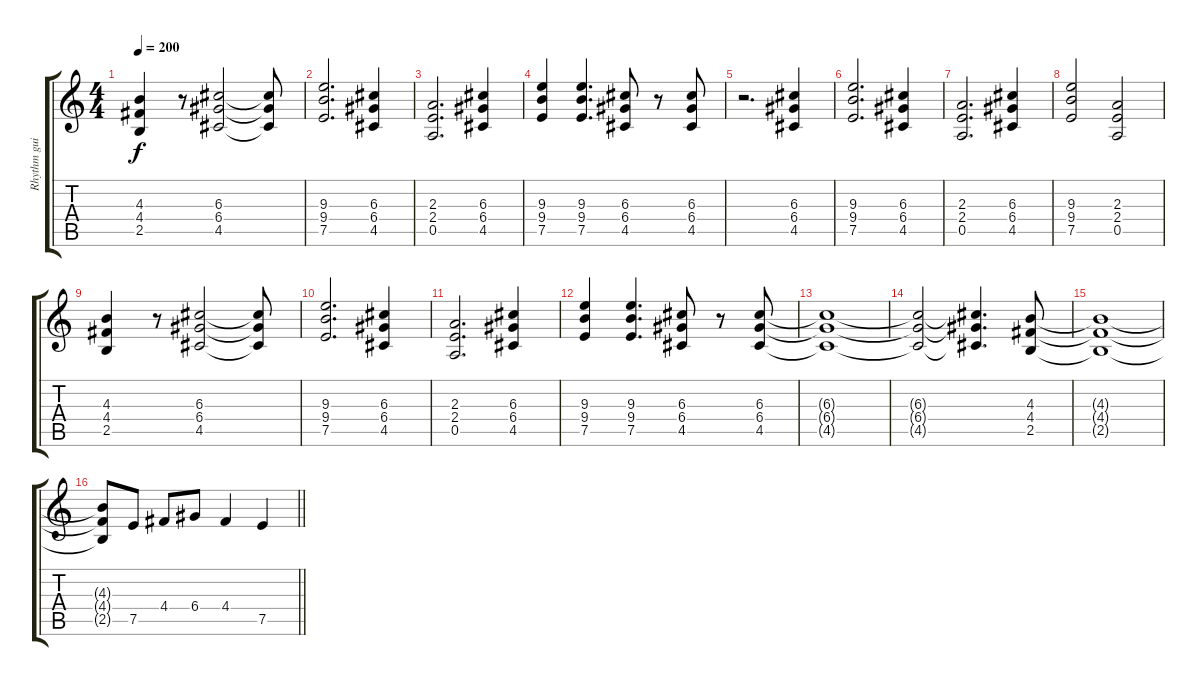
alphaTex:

\track ("Rhythm guitar 1" "Rhythm gui") {instrument distortionguitar}
\staff {score tabs}
\tuning (E4 B3 G3 D3 A2 E2) {hide}
\ts (4 4)
\tempo 200
\clef g2
\ks c
(4.3 4.4 2.5).4{dy f} r.8 (6.3 6.4 4.5).2 (6.3{t} 6.4{t} 4.5{t}).8 |
(9.3 9.4 7.5).2{d} (6.3 6.4 4.5).4 |
(2.3 2.4 0.5).2{d} (6.3 6.4 4.5).4 |
(9.3 9.4 7.5).4 (9.3 9.4 7.5).4{d} (6.3 6.4 4.5).8 r.8 (6.3 6.4 4.5).8 |
r.2{d} (6.3 6.4 4.5).4 |
(9.3 9.4 7.5).2{d} (6.3 6.4 4.5).4 |
(2.3 2.4 0.5).2{d} (6.3 6.4 4.5).4 |
(9.3 9.4 7.5).2 (2.3 2.4 0.5).2 |
(4.3 4.4 2.5).4 r.8 (6.3 6.4 4.5).2 (6.3{t} 6.4{t} 4.5{t}).8 |
(9.3 9.4 7.5).2{d} (6.3 6.4 4.5).4 |
(2.3 2.4 0.5).2{d} (6.3 6.4 4.5).4 |
(9.3 9.4 7.5).4 (9.3 9.4 7.5).4{d} (6.3 6.4 4.5).8 r.8 (6.3 6.4 4.5).8 |
(6.3{t} 6.4{t} 4.5{t}).1 |
(6.3{t} 6.4{t} 4.5{t}).2 (6.3{t} 6.4{t} 4.5{t}).4{d} (4.3 4.4 2.5).8 |
(4.3{t} 4.4{t} 2.5{t}).1 |
\barLineRight lightlight
(4.3{t} 4.4{t} 2.5{t}).8 7.5.8 4.4.8 6.4.8 4.4.4 7.5.4
